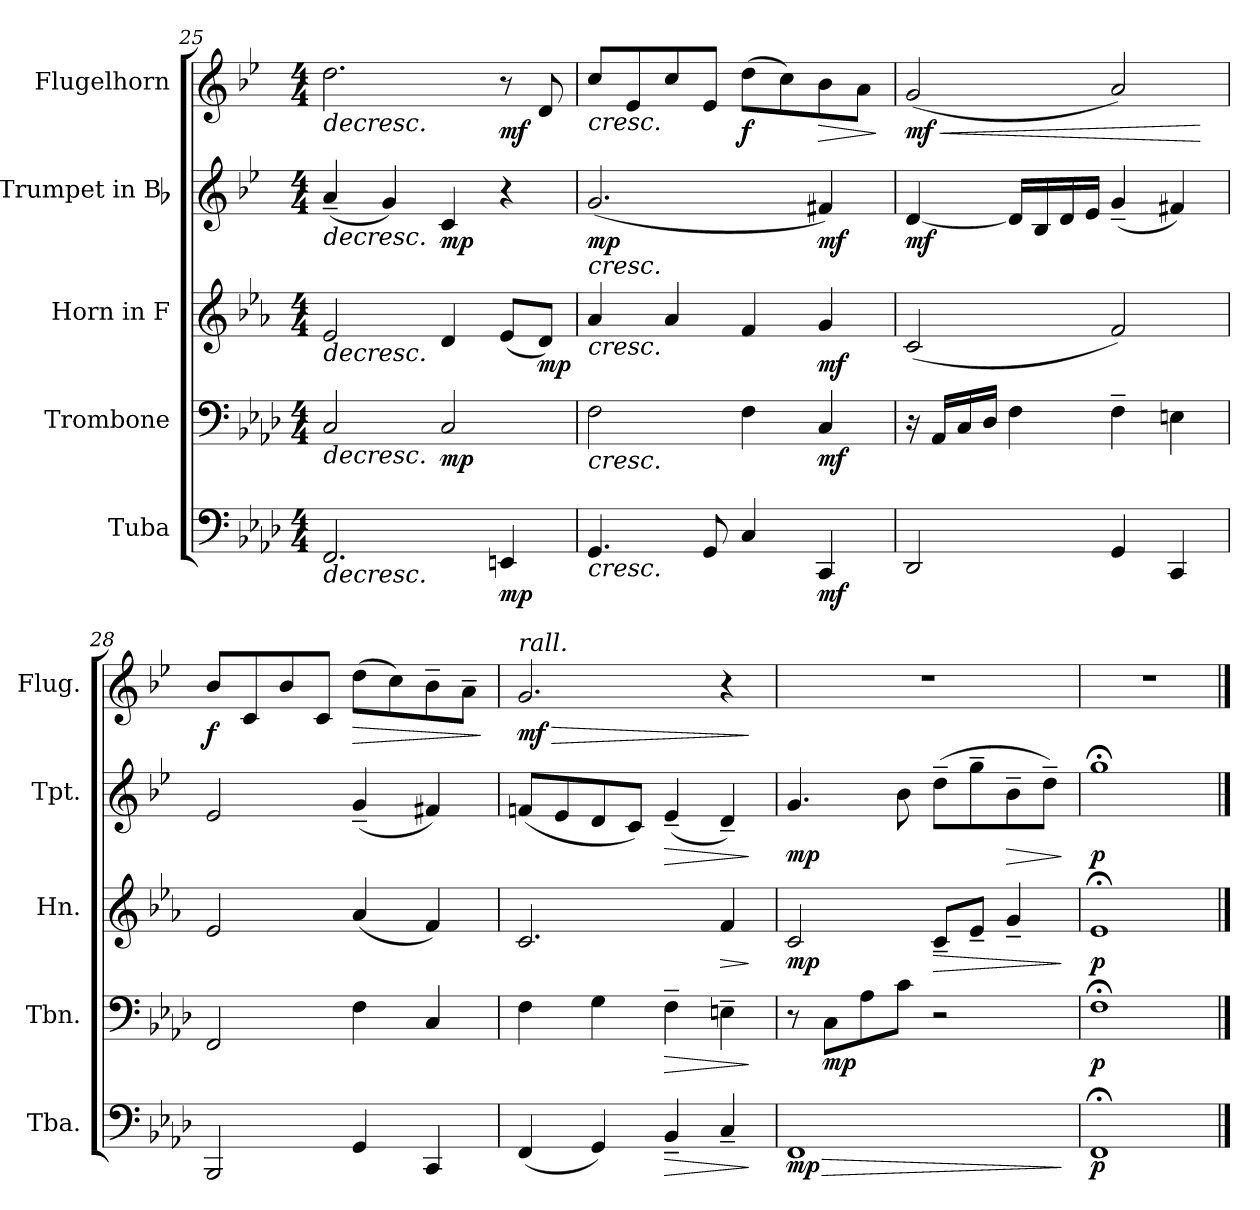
**kern	**dynam	**kern	**dynam	**kern	**dynam	**kern	**dynam	**kern	**dynam
*part5	*part5	*part4	*part4	*part3	*part3	*part2	*part2	*part1	*part1
*staff5	*staff5	*staff4	*staff4	*staff3	*staff3	*staff2	*staff2	*staff1	*staff1
*I"Tuba	*	*I"Trombone	*	*I"Horn in F	*	*I"Trumpet in Bb	*	*I"Flugelhorn	*
*I'Tba.	*	*I'Tbn.	*	*I'Hn.	*	*I'Tpt.	*	*I'Flug.	*
*clefF4	*	*clefF4	*	*clefG2	*	*clefG2	*	*clefG2	*
*	*	*	*	*ITrd4c7	*	*ITrd1c2	*	*ITrd1c2	*
*k[b-e-a-d-]	*	*k[b-e-a-d-]	*	*k[b-e-a-d-]	*	*k[b-e-a-d-]	*	*k[b-e-a-d-]	*
*M4/4	*	*M4/4	*	*M4/4	*	*M4/4	*	*M4/4	*
=25	=25	=25	=25	=25	=25	=25	=25	=25	=25
!	!LO:HP:b	!	!LO:HP:b	!	!LO:HP:b	!	!LO:HP:b	!	!LO:HP:b
2.FF/	>	2C/	>	2A-/	>	(4g~/	>	2.cc\	>
.	.	.	.	.	.	4f/)	.	.	.
!	!	!	!LO:DY:b	!	!	!	!LO:DY:b	!	!
.	.	2C/	mp	4G/	.	4B-/	mp	.	.
!	!LO:DY:b	!	!	!	!	!	!	!	!LO:DY:b
4EEn/	mp	.	.	(8A-/L	.	4r	.	8r	mf
!	!	!	!	!	!LO:DY:b	!	!	!	!
.	.	.	.	8G/J)	mp	.	.	8c/	.
.	]	.	]	.	]	.	]	.	]
=26	=26	=26	=26	=26	=26	=26	=26	=26	=26
!	!LO:HP:b	!	!LO:HP:b	!	!LO:HP:b	!	!LO:HP:b	!	!LO:HP:b
!	!	!	!	!	!	!	!LO:DY:n=1:b	!	!
4.GG/	<	2F\	<	4d-/	<	(2.f/	< mp	8b-/L	<
.	.	.	.	.	.	.	.	8d-/	.
.	.	.	.	4d-/	.	.	.	8b-/	.
8GG/	.	.	.	.	.	.	.	8d-/J	.
!	!	!	!	!	!	!	!	!	!LO:DY:b
4C/	.	4F\	.	4B-/	.	.	.	(8cc\L	f
.	.	.	.	.	.	.	.	8b-\)	.
!	!LO:DY:b	!	!LO:DY:b	!	!LO:DY:b	!	!LO:DY:n=2:b	!	!LO:HP:b
4CC/	mf	4C/	mf	4c/	mf	4en/)	mf	8a-\	>
.	.	.	.	.	.	.	.	8g\J	.
.	[	.	[	.	[	.	[	.	[ ]
!!LO:PB:g=z
=27	=27	=27	=27	=27	=27	=27	=27	=27	=27
!	!	!	!	!	!	!	!LO:DY:b	!	!LO:HP:b
!	!	!	!	!	!	!	!	!	!LO:DY:n=1:b
2DD-/	.	16r	.	(2F/	.	[4c/	mf	(2f/	< mf
.	.	16AA-/LL	.	.	.	.	.	.	.
.	.	16C/	.	.	.	.	.	.	.
.	.	16D-/JJ	.	.	.	.	.	.	.
.	.	4F\	.	.	.	16c/LL]	.	.	.
.	.	.	.	.	.	16A-/	.	.	.
.	.	.	.	.	.	16c/	.	.	.
.	.	.	.	.	.	16d-/JJ	.	.	.
4GG/	.	4F~\	.	2B-/)	.	(4f~/	.	2g/)	.
4CC/	.	4En\	.	.	.	4en/)	.	.	.
.	.	.	.	.	.	.	.	.	[
=28	=28	=28	=28	=28	=28	=28	=28	=28	=28
!	!	!	!	!	!	!	!	!	!LO:DY:b
2BBB-/	.	2FF/	.	2A-/	.	2d-/	.	8a-/L	f
.	.	.	.	.	.	.	.	8B-/	.
.	.	.	.	.	.	.	.	8a-/	.
.	.	.	.	.	.	.	.	8B-/J	.
!	!	!	!	!	!	!	!	!	!LO:HP:b
4GG/	.	4F\	.	(4d-/	.	(4f~/	.	(8cc\L	>
.	.	.	.	.	.	.	.	8b-\)	.
4CC/	.	4C/	.	4B-/)	.	4en/)	.	8a-~\	.
.	.	.	.	.	.	.	.	8g~\J	.
.	.	.	.	.	.	.	.	.	]
=29	=29	=29	=29	=29	=29	=29	=29	=29	=29
*	*	*	*	*	*	*	*	*MM44	*
!	!	!	!	!	!	!	!	!LO:TX:a:i:t=rall.	!
!	!	!	!	!	!	!	!	!	!LO:HP:b
!	!	!	!	!	!	!	!	!	!LO:DY:n=1:b
(4FF/	.	4F\	.	2.F/	.	(8e-X/L	.	2.f/	> mf
.	.	.	.	.	.	8d-/	.	.	.
4GG/)	.	4G\	.	.	.	8c/	.	.	.
.	.	.	.	.	.	8B-/J)	.	.	.
!	!LO:HP:b	!	!LO:HP:b	!	!	!	!LO:HP:b	!	!
4BB-~/	>	4F~\	>	.	.	(4d-~/	>	.	.
!	!	!	!	!	!LO:HP:b	!	!	!	!
4C~/	.	4En~\	.	4B-/	>	4c~/)	.	4r	.
.	]	.	]	.	]	.	]	.	]
=30	=30	=30	=30	=30	=30	=30	=30	=30	=30
!	!LO:HP:b	!	!	!	!	!	!	!	!
!	!LO:DY:n=1:b	!	!	!	!LO:DY:b	!	!LO:DY:b	!	!
1FF	> mp	8r	.	2F/	mp	4.f/	mp	1r	.
!	!	!	!LO:DY:b	!	!	!	!	!	!
.	.	8C\L	mp	.	.	.	.	.	.
.	.	8A-\	.	.	.	.	.	.	.
.	.	8c\J	.	.	.	8a-\	.	.	.
!	!	!	!	!	!LO:HP:b	!	!	!	!
.	.	2r	.	8F~/L	>	(8cc~\L	.	.	.
.	.	.	.	8A-~/J	.	8ff~\	.	.	.
!	!	!	!	!	!	!	!LO:HP:b	!	!
.	.	.	.	4c~/	.	8a-~\	>	.	.
.	.	.	.	.	.	8cc~\J)	.	.	.
.	]	.	.	.	]	.	]	.	.
=31	=31	=31	=31	=31	=31	=31	=31	=31	=31
!	!LO:DY:b	!	!LO:DY:b	!	!LO:DY:b	!	!LO:DY:b	!	!
1FF;<	p	1F;<	p	1A-;<	p	1ff;<	p	1r	.
==	==	==	==	==	==	==	==	==	==
*-	*-	*-	*-	*-	*-	*-	*-	*-	*-
